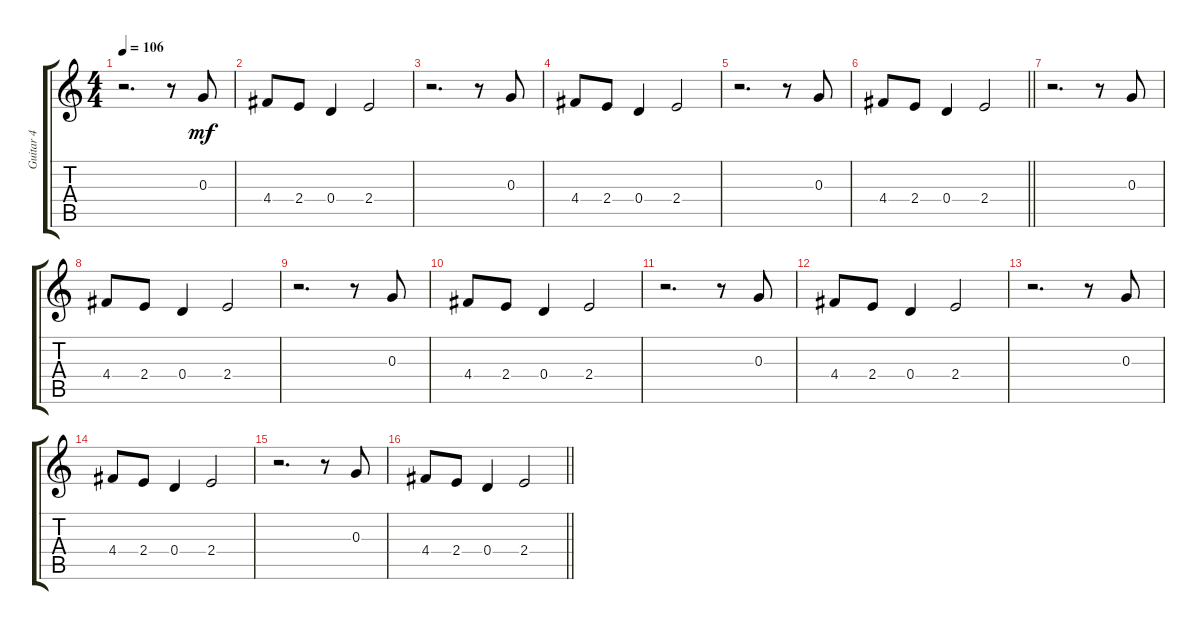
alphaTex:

\track ("Guitar 4" "Guitar 4") {instrument acousticguitarsteel}
\staff {score tabs}
\tuning (E4 B3 G3 D3 A2 E2) {hide}
\ts (4 4)
\tempo 106
\clef g2
\ks c
r.2{d dy mf} r.8 0.3.8 |
4.4.8 2.4.8 0.4.4 2.4.2 |
r.2{d} r.8 0.3.8 |
4.4.8 2.4.8 0.4.4 2.4.2 |
r.2{d} r.8 0.3.8 |
\barLineRight lightlight
4.4.8 2.4.8 0.4.4 2.4.2 |
r.2{d} r.8 0.3.8 |
4.4.8 2.4.8 0.4.4 2.4.2 |
r.2{d} r.8 0.3.8 |
4.4.8 2.4.8 0.4.4 2.4.2 |
r.2{d} r.8 0.3.8 |
4.4.8 2.4.8 0.4.4 2.4.2 |
r.2{d} r.8 0.3.8 |
4.4.8 2.4.8 0.4.4 2.4.2 |
r.2{d} r.8 0.3.8 |
\barLineRight lightlight
4.4.8 2.4.8 0.4.4 2.4.2
